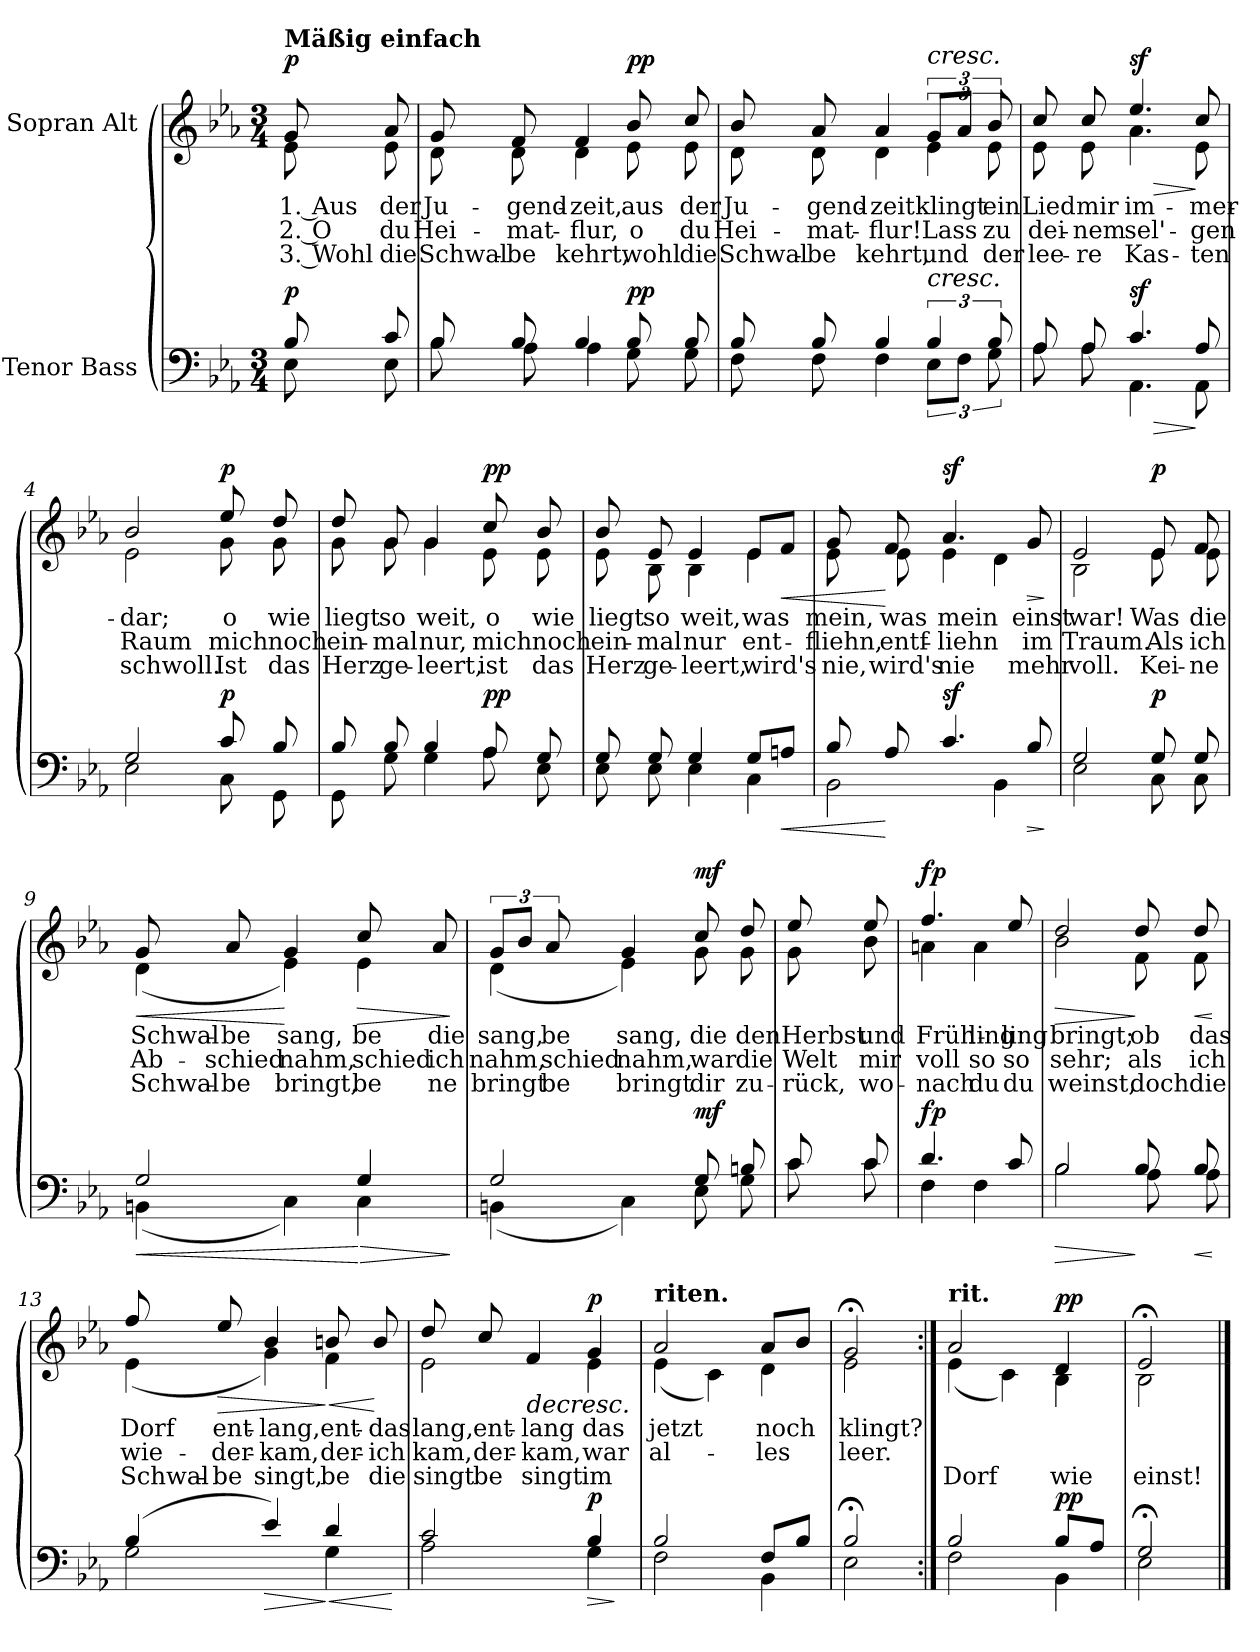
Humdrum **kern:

**kern	**dynam	**kern	**text	**text	**text	**dynam
*part2	*part2	*part1	*part1	*part1	*part1	*part1
*staff2	*staff2	*staff1	*staff1	*staff1	*staff1	*staff1
*I"Tenor Bass	*	*I"Sopran Alt	*	*	*	*
*clefF4	*	*clefG2	*	*	*	*
*k[b-e-a-]	*	*k[b-e-a-]	*	*	*	*
*M3/4	*	*M3/4	*	*	*	*
=	=	=	=	=	=	=
*^	*	*^	*	*	*	*
!	!	!	!LO:TX:a:B:t=Mäßig einfach	!	!	!	!	!
!	!	!LO:DY:a	!	!	!	!	!	!LO:DY:a
8B-/	8E-\	p	8g/	8e-\	1. Aus	2. O	3. Wohl	p
8c/	8E-\	.	8a-/	8e-\	der	du	die	.
=1	=1	=1	=1	=1	=1	=1	=1	=1
8B-/	8B-\	.	8g/	8d\	Ju-	Hei-	Schwal-	.
8B-/	8A-\	.	8f/	8d\	-gend-	-mat-	-be	.
4B-/	4A-\	.	4f/	4d\	-zeit,	-flur,	kehrt,	.
!	!	!LO:DY:a	!	!	!	!	!	!LO:DY:a
8B-/	8G\	pp	8b-/	8e-\	aus	o	wohl	pp
8B-/	8G\	.	8cc/	8e-\	der	du	die	.
=2	=2	=2	=2	=2	=2	=2	=2	=2
8B-/	8F\	.	8b-/	8d\	Ju-	Hei-	Schwal-	.
8B-/	8F\	.	8a-/	8d\	-gend-	-mat-	-be	.
4B-/	4F\	.	4a-/	4d\	-zeit	-flur!	kehrt,	.
!	!	!	!LO:TX:a:i:t=cresc.	!	!	!	!	!
!LO:TX:a:i:t=cresc.	!	!	!	!	!	!	!	!
6B-/	12E-\L	.	12g/L	6e-\	klingt	Lass	und	.
.	12F\J	.	12a-/J	.	.	.	.	.
12B-/	12G\	.	12b-/	12e-\	ein	zu	der	.
!!LO:LB:g=z	!!
=3	=3	=3	=3	=3	=3	=3	=3	=3
8A-/	8A-\	.	8cc/	8e-\	Lied	dei-	lee-	.
8A-/	8A-\	.	8cc/	8e-\	mir	-nem	-re	.
!	!	!LO:HP:b	!	!	!	!	!	!LO:HP:b
!	!	!LO:DY:n=1:a	!	!	!	!	!	!LO:DY:n=1:a
4.c/	4.AA-\	> sf	4.ee-/	4.a-\	im-	sel'-	Kas-	> sf
8A-/	8AA-\	]	8cc/	8e-\	-mer-	-gen	-ten	]
=4	=4	=4	=4	=4	=4	=4	=4	=4
2G/	2E-\	.	2b-/	2e-\	-dar;	Raum	schwoll.	.
!	!	!LO:DY:a	!	!	!	!	!	!LO:DY:a
8c/	8C\	p	8ee-/	8g\	o	mich	Ist	p
8B-/	8GG\	.	8dd/	8g\	wie	noch	das	.
=5	=5	=5	=5	=5	=5	=5	=5	=5
8B-/	8GG\	.	8dd/	8g\	liegt	ein-	Herz	.
8B-/	8G\	.	8g/	8g\	so	-mal	ge-	.
4B-/	4G\	.	4g/	4g\	weit,	nur,	-leert,	.
!	!	!LO:DY:a	!	!	!	!	!	!LO:DY:a
8A-/	8A-\	pp	8cc/	8e-\	o	mich	ist	pp
8G/	8E-\	.	8b-/	8e-\	wie	noch	das	.
!!LO:LB:g=z	!!
=6	=6	=6	=6	=6	=6	=6	=6	=6
8G/	8E-\	.	8b-/	8e-\	liegt	ein-	Herz	.
8G/	8E-\	.	8e-/	8B-\	so	-mal	ge-	.
4G/	4E-\	.	4e-/	4B-\	weit,	nur	-leert,	.
8G/L	4C\	.	8e-/L	4e-\	was	ent-	wird's	.
!	!	!LO:HP:b	!	!	!	!	!	!LO:HP:b
8An/J	.	<	8f/J	.	.	.	.	<
=7	=7	=7	=7	=7	=7	=7	=7	=7
8B-/	2BB-\	.	8g/	8e-\	mein,	-fliehn,	nie,	.
8A-/	.	[	8f/	8e-\	was	entf-	wird's	[
!	!	!LO:DY:a	!	!	!	!	!	!LO:DY:a
4.c/	.	sf	4.a-/	4e-\	mein	-liehn	nie	sf
.	4BB-\	.	.	4d\	.	.	.	.
!	!	!LO:HP:b	!	!	!	!	!	!LO:HP:b
8B-/	.	>	8g/	.	einst	im	mehr	>
*v	*v	*	*	*	*	*	*	*
*	*	*v	*v	*	*	*	*
.	]	.	.	.	.	]
=8	=8	=8	=8	=8	=8	=8
*^	*	*^	*	*	*	*
2G/	2E-\	.	2e-/	2B-\	war!	Traum.	voll.	.
!	!	!LO:DY:a	!	!	!	!	!	!LO:DY:a
8G/	8C\	p	8e-/	8e-\	Was	Als	Kei-	p
8G/	8C\	.	8f/	8e-\	die	ich	-ne	.
!!LO:PB:g=z	!!
=9	=9	=9	=9	=9	=9	=9	=9	=9
!	!	!LO:HP:b	!	!	!	!	!	!LO:HP:b
2G/	(4BBn\	<	8g/	(4d\	Schwal-	Ab-	Schwal-	<
.	.	.	8a-/	.	-be	-schied	-be	.
.	4C\)	.	4g/	4e-\)	sang,	nahm,	bringt,	[
!	!	!LO:HP:n=1:b	!	!	!	!	!	!LO:HP:b
4G/	4C\	[ >	8cc/	4e-\	-be	-schied	-be	>
.	.	.	8a-/	.	die	ich	-ne	.
*v	*v	*	*	*	*	*	*	*
*	*	*v	*v	*	*	*	*
.	]	.	.	.	.	]
=10	=10	=10	=10	=10	=10	=10
*^	*	*^	*	*	*	*
2G/	(4BBn\	.	12g/L	(4d\	sang,	nahm,	bringt	.
.	.	.	12b-/J	.	.	.	.	.
.	.	.	12a-/	.	-be	-schied	-be	.
.	4C\)	.	4g/	4e-\)	sang,	nahm,	bringt	.
!	!	!LO:DY:a	!	!	!	!	!	!LO:DY:a
8G/	8E-\	mf	8cc/	8g\	die	war	dir	mf
8Bn/	8G\	.	8dd/	8g\	den	die	zu-	.
=11	=11	=11	=11	=11	=11	=11	=11	=11
8c/	8c\	.	8ee-/	8g\	Herbst	Welt	-rück,	.
8c/	8c\	.	8ee-/	8b-\	und	mir	wo-	.
!!LO:LB:g=z	!!
=11X1	=11X1	=11X1	=11X1	=11X1	=11X1	=11X1	=11X1	=11X1
!	!	!LO:DY:a	!	!	!	!	!	!LO:DY:a
4.d/	4F\	fp	4.ff/	4an\	Früh-	voll	-nach	fp
.	4F\	.	.	4a\	-ling	so	du	.
8c/	.	.	8ee-/	.	-ling	so	du	.
=12	=12	=12	=12	=12	=12	=12	=12	=12
!	!	!LO:HP:b	!	!	!	!	!	!LO:HP:b
2B-/	2B-\	>	2dd/	2b-\	bringt;	sehr;	weinst,	>
8B-/	8A-\	]	8dd/	8f\	ob	als	doch	]
!	!	!LO:HP:b	!	!	!	!	!	!LO:HP:b
8B-/	8A-\	<	8dd/	8f\	das	ich	die	<
*v	*v	*	*	*	*	*	*	*
*	*	*v	*v	*	*	*	*
.	[	.	.	.	.	[
=13	=13	=13	=13	=13	=13	=13
*^	*	*^	*	*	*	*
(4B-/	2G\	.	8ff/	(4e-\	Dorf	wie-	Schwal-	.
!	!	!	!	!	!	!	!	!LO:HP:b
.	.	.	8ee-/	.	ent-	-der-	-be	>
!	!	!LO:HP:b	!	!	!	!	!	!
4e-/)	.	>	4b-/	4g\)	-lang,	-kam,	singt,	.
!	!	!LO:HP:n=1:b	!	!	!	!	!	!LO:HP:n=1:b
4d/	4G\	] <	8bn/	4f\	ent-	-der-	-be	] <
.	.	.	8b/	.	das	ich	die	[
*v	*v	*	*	*	*	*	*	*
*	*	*v	*v	*	*	*	*
.	[	.	.	.	.	.
!!LO:LB:g=z
=14	=14	=14	=14	=14	=14	=14
*^	*	*^	*	*	*	*
2c/	2A-\	.	8dd/	2e-\	-lang,	-kam,	singt	.
.	.	.	8cc/	.	ent-	-der-	-be	.
!	!	!	!	!	!	!	!	!LO:HP:b
.	.	.	4f/	.	-lang	-kam,	singt	>
!	!	!LO:HP:b	!	!	!	!	!	!
!	!	!LO:DY:n=1:a	!	!	!	!	!	!LO:DY:a
4B-/	4G\	> p	4g/	4e-\	das	war	im	p
*v	*v	*	*	*	*	*	*	*
*	*	*v	*v	*	*	*	*
.	]	.	.	.	.	]
=15	=15	=15	=15	=15	=15	=15
*^	*	*^	*	*	*	*
!	!	!	!LO:TX:a:B:t=riten.	!	!	!	!	!
2B-/	2F\	.	2a-/	(4e-\	jetzt	al-	.	.
.	.	.	.	4c\)	.	.	.	.
8F/L	4BB-\	.	8a-/L	4d\	noch	-les	.	.
8B-/J	.	.	8b-/J	.	.	.	.	.
=16	=16	=16	=16	=16	=16	=16	=16	=16
2B-;</	2E-\	.	2g;</	2e-\	klingt?	leer.	.	.
=17:|!	=17:|!	=17:|!	=17:|!	=17:|!	=17:|!	=17:|!	=17:|!	=17:|!
!	!	!	!LO:TX:a:B:t=rit.	!	!	!	!	!
2B-/	2F\	.	2a-/	(4e-\	.	.	Dorf	.
.	.	.	.	4c\)	.	.	.	.
!	!	!LO:DY:a	!	!	!	!	!	!LO:DY:a
8B-/L	4BB-\	pp	4d/	4B-\	.	.	wie	pp
8A-/J	.	.	.	.	.	.	.	.
=18	=18	=18	=18	=18	=18	=18	=18	=18
2G;</	2E-\	.	2e-;</	2B-\	.	.	einst!	.
*v	*v	*	*	*	*	*	*	*
*	*	*v	*v	*	*	*	*
==	==	==	==	==	==	==
*-	*-	*-	*-	*-	*-	*-
